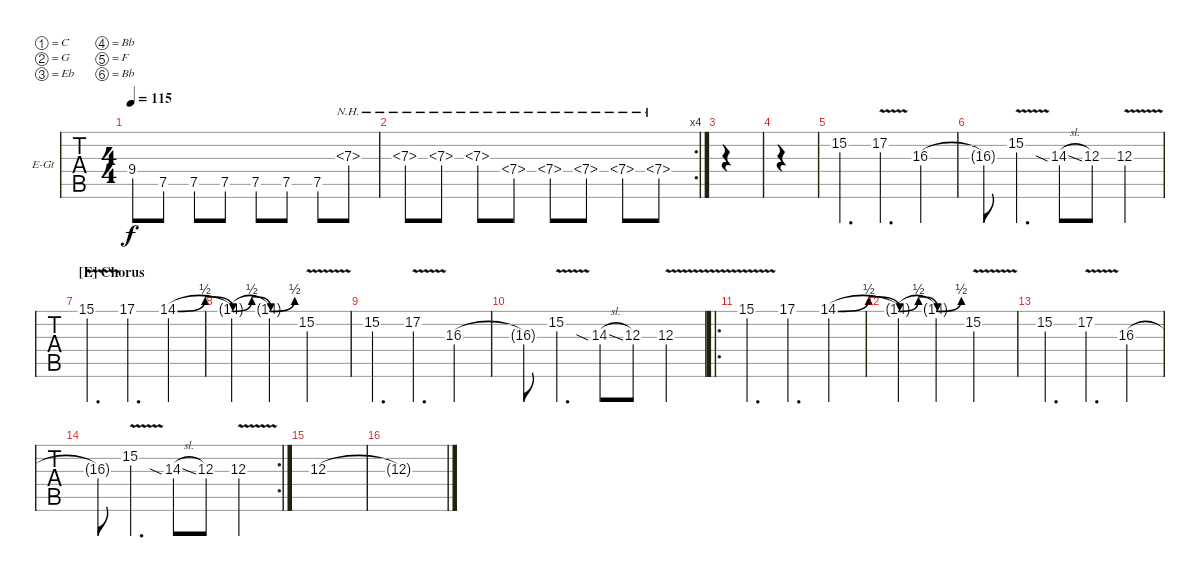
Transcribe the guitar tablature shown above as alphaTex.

\bracketExtendMode groupsimilarinstruments
\firstSystemTrackNameOrientation horizontal
\otherSystemsTrackNameOrientation horizontal
\track ("Lead" "E-Gt") {instrument distortionguitar}
\staff {tabs}
\tuning (C4 G3 Eb3 Bb2 F2 Bb1)
\ts (4 4)
\tempo 115
\clef g2
\ks cminor
9.4.8{dy f} 7.5.8 7.5.8 7.5.8 7.5.8 7.5.8 7.5.8 7.3{nh}.8 |
\rc 4
7.3{nh}.8 7.3{nh}.8 7.3{nh}.8 7.4{nh}.8 7.4{nh}.8 7.4{nh}.8 7.4{nh}.8 7.4{nh}.8 |
|
|
15.2.4{d} 17.2{v}.4{d} 16.3.4 |
16.3{t}.8 15.2{v}.4{d} 14.3{sia sl}.8 12.3.8 12.3{v}.4 |
\section ("E" "Chorus")
15.1{v}.4{d} 17.1.4{d} 14.1{be (bendrelease 25.2 0 34.199999999999996 2 55.199999999999996 2 58.8 0)}.4 |
14.1{be (bendrelease 25.2 0 35.4 2 54.6 2 59.4 0) t}.4 14.1{be (bend 26.4 0 35.4 2) t}.4 15.2{v}.2 |
15.2.4{d} 17.2{v}.4{d} 16.3.4 |
16.3{t}.8 15.2{v}.4{d} 14.3{sia sl}.8 12.3.8 12.3{v}.4 |
\ro
15.1{v}.4{d} 17.1.4{d} 14.1{be (bendrelease 25.2 0 34.199999999999996 2 55.199999999999996 2 58.8 0)}.4 |
14.1{be (bendrelease 25.2 0 35.4 2 54.6 2 59.4 0) t}.4 14.1{be (bend 26.4 0 35.4 2) t}.4 15.2{v}.2 |
15.2.4{d} 17.2{v}.4{d} 16.3.4 |
\rc 2
16.3{t}.8 15.2{v}.4{d} 14.3{sia sl}.8 12.3.8 12.3{v}.4 |
12.3.1 |
12.3{t}.1
